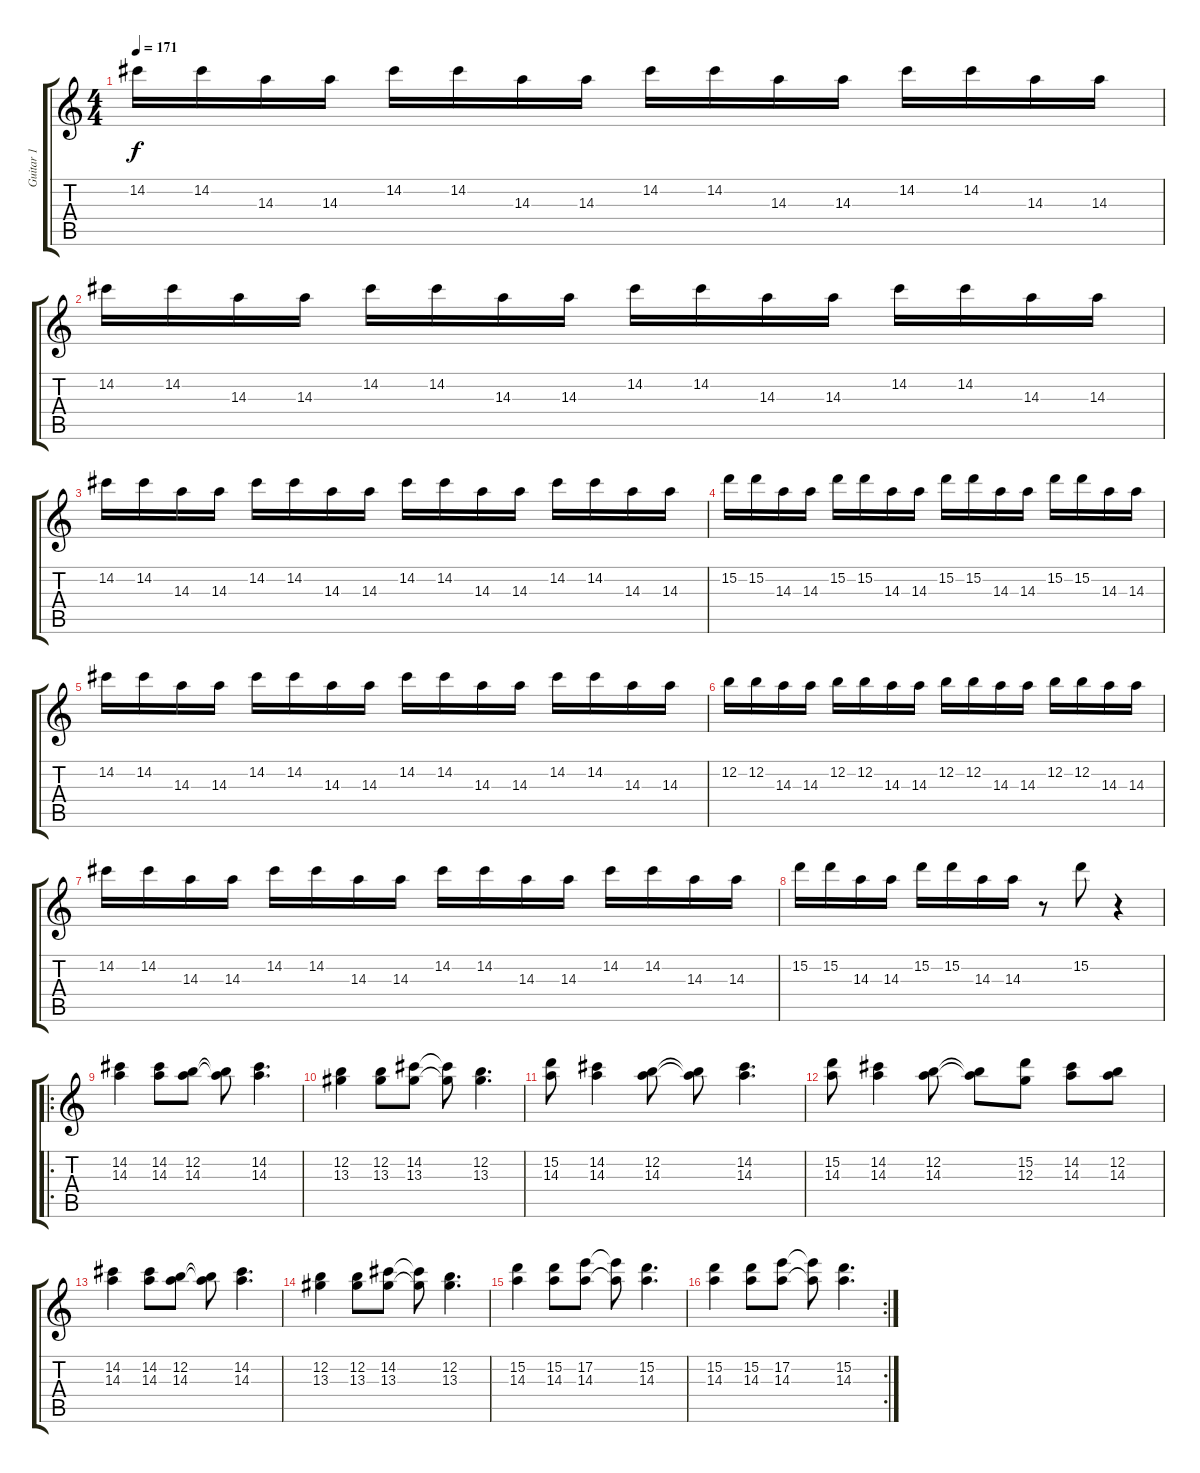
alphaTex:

\track ("Guitar 1" "Guitar 1") {instrument electricguitarclean}
\staff {score tabs}
\tuning (E4 B3 G3 D3 A2 E2) {hide}
\ts (4 4)
\tempo 171
\clef g2
\ks c
14.2.16{dy f instrument electricguitarclean} 14.2.16 14.3.16 14.3.16 14.2.16 14.2.16 14.3.16 14.3.16 14.2.16 14.2.16 14.3.16 14.3.16 14.2.16 14.2.16 14.3.16 14.3.16 |
14.2.16 14.2.16 14.3.16 14.3.16 14.2.16 14.2.16 14.3.16 14.3.16 14.2.16 14.2.16 14.3.16 14.3.16 14.2.16 14.2.16 14.3.16 14.3.16 |
14.2.16 14.2.16 14.3.16 14.3.16 14.2.16 14.2.16 14.3.16 14.3.16 14.2.16 14.2.16 14.3.16 14.3.16 14.2.16 14.2.16 14.3.16 14.3.16 |
15.2.16 15.2.16 14.3.16 14.3.16 15.2.16 15.2.16 14.3.16 14.3.16 15.2.16 15.2.16 14.3.16 14.3.16 15.2.16 15.2.16 14.3.16 14.3.16 |
14.2.16 14.2.16 14.3.16 14.3.16 14.2.16 14.2.16 14.3.16 14.3.16 14.2.16 14.2.16 14.3.16 14.3.16 14.2.16 14.2.16 14.3.16 14.3.16 |
12.2.16 12.2.16 14.3.16 14.3.16 12.2.16 12.2.16 14.3.16 14.3.16 12.2.16 12.2.16 14.3.16 14.3.16 12.2.16 12.2.16 14.3.16 14.3.16 |
14.2.16 14.2.16 14.3.16 14.3.16 14.2.16 14.2.16 14.3.16 14.3.16 14.2.16 14.2.16 14.3.16 14.3.16 14.2.16 14.2.16 14.3.16 14.3.16 |
15.2.16 15.2.16 14.3.16 14.3.16 15.2.16 15.2.16 14.3.16 14.3.16 r.8 15.2.8 r.4 |
\ro
(14.2 14.3).4 (14.2 14.3).8 (12.2 14.3).8 (12.2{t} 14.3{t}).8 (14.2 14.3).4{d} |
(12.2 13.3).4 (12.2 13.3).8 (14.2 13.3).8 (14.2{t} 13.3{t}).8 (12.2 13.3).4{d} |
(15.2 14.3).8 (14.2 14.3).4 (12.2 14.3).8 (12.2{t} 14.3{t}).8 (14.2 14.3).4{d} |
(15.2 14.3).8 (14.2 14.3).4 (12.2 14.3).8 (12.2{t} 14.3{t}).8 (15.2 12.3).8 (14.2 14.3).8 (12.2 14.3).8 |
(14.2 14.3).4 (14.2 14.3).8 (12.2 14.3).8 (12.2{t} 14.3{t}).8 (14.2 14.3).4{d} |
(12.2 13.3).4 (12.2 13.3).8 (14.2 13.3).8 (14.2{t} 13.3{t}).8 (12.2 13.3).4{d} |
(15.2 14.3).4 (15.2 14.3).8 (17.2 14.3).8 (17.2{t} 14.3{t}).8 (15.2 14.3).4{d} |
\rc 2
(15.2 14.3).4 (15.2 14.3).8 (17.2 14.3).8 (17.2{t} 14.3{t}).8 (15.2 14.3).4{d}
